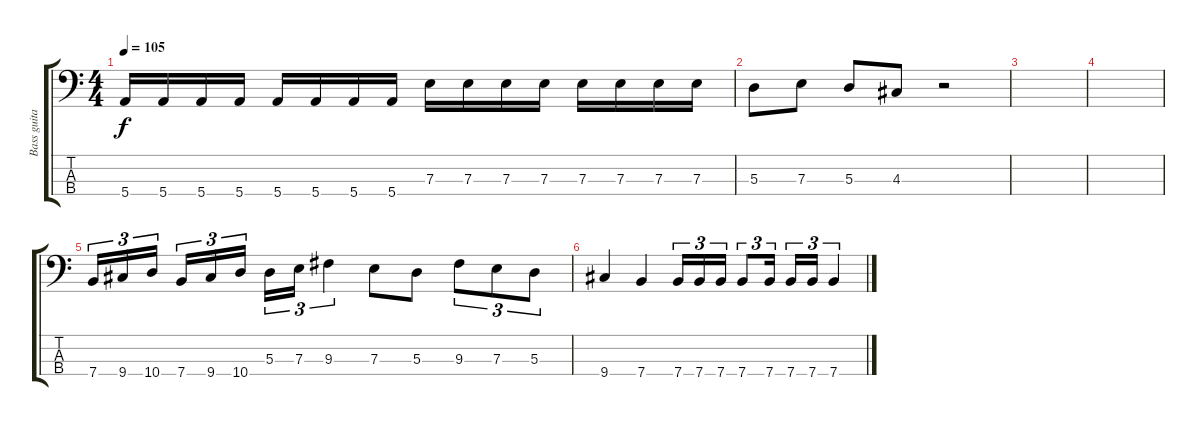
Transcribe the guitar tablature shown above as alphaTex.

\track ("Bass guitar" "Bass guita") {instrument electricbassfinger}
\staff {score tabs}
\tuning (G2 D2 A1 E1) {hide}
\ts (4 4)
\tempo 105
\clef f4
\ks c
5.4.16{dy f} 5.4.16 5.4.16 5.4.16 5.4.16 5.4.16 5.4.16 5.4.16 7.3.16 7.3.16 7.3.16 7.3.16 7.3.16 7.3.16 7.3.16 7.3.16 |
5.3.8 7.3.8 5.3.8 4.3.8 r.2 |
|
|
7.4.16{tu (3 2)} 9.4.16{tu (3 2)} 10.4.16{tu (3 2)} 7.4.16{tu (3 2)} 9.4.16{tu (3 2)} 10.4.16{tu (3 2)} 5.3.16{tu (3 2)} 7.3.16{tu (3 2)} 9.3.4{tu (3 2)} 7.3.8 5.3.8 9.3.8{tu (3 2)} 7.3.8{tu (3 2)} 5.3.8{tu (3 2)} |
9.4.4 7.4.4 7.4.16{tu (3 2)} 7.4.16{tu (3 2)} 7.4.16{tu (3 2)} 7.4.8{tu (3 2)} 7.4.16{tu (3 2)} 7.4.16{tu (3 2)} 7.4.16{tu (3 2)} 7.4.4{tu (3 2)}
